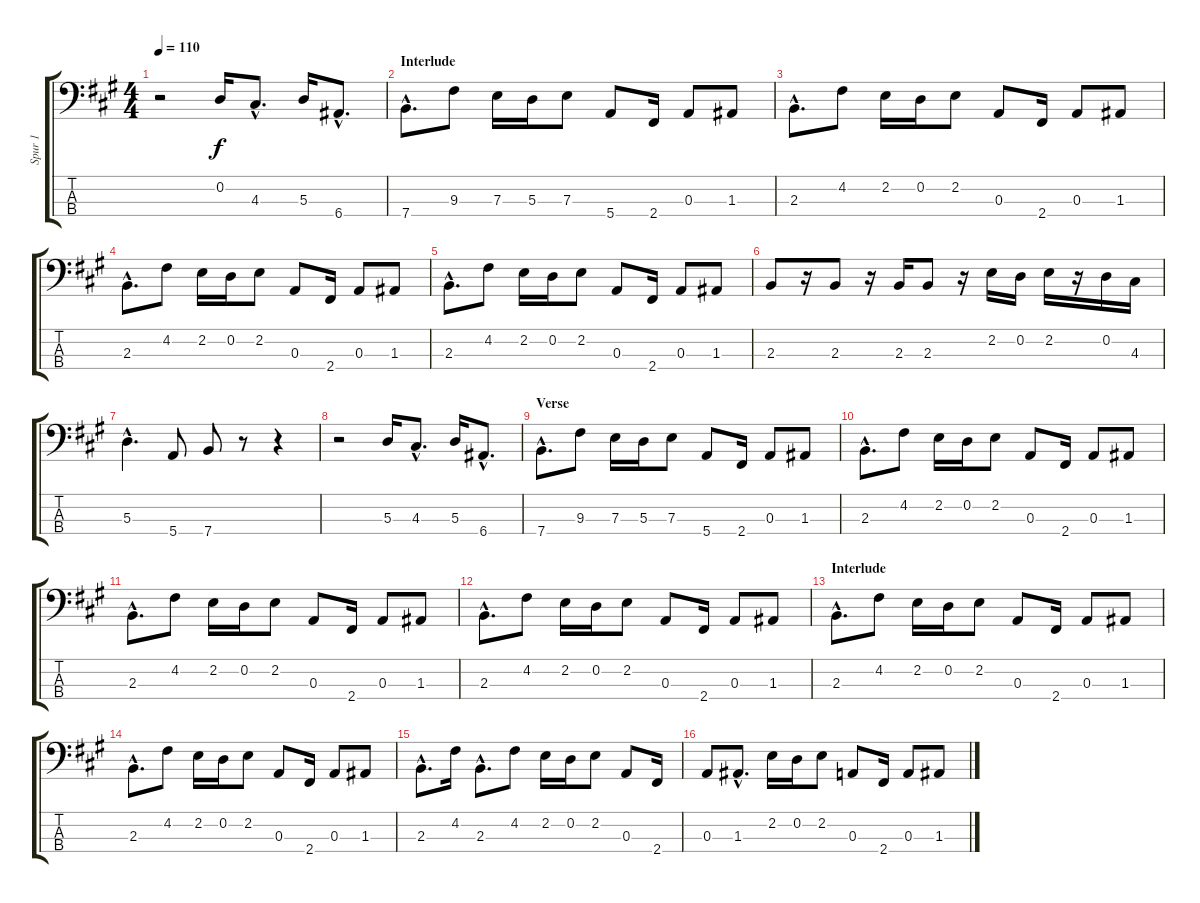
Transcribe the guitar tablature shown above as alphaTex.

\track ("Spur 1" "Spur 1") {instrument electricbassfinger}
\staff {score tabs}
\tuning (G2 D2 A1 E1) {hide}
\ts (4 4)
\tempo 110
\clef f4
\ks a
r.2{dy f instrument electricbassfinger} 0.2.16 4.3{hac}.8{d} 5.3.16 6.4{hac}.8{d} |
\section ("" "Interlude")
7.4{hac}.8{d} 9.3.8 7.3.16 5.3.16 7.3.8 5.4.8 2.4.16 0.3.8 1.3.8 |
2.3{hac}.8{d} 4.2.8 2.2.16 0.2.16 2.2.8 0.3.8 2.4.16 0.3.8 1.3.8 |
2.3{hac}.8{d} 4.2.8 2.2.16 0.2.16 2.2.8 0.3.8 2.4.16 0.3.8 1.3.8 |
2.3{hac}.8{d} 4.2.8 2.2.16 0.2.16 2.2.8 0.3.8 2.4.16 0.3.8 1.3.8 |
2.3.8 r.16 2.3.8 r.16 2.3.16 2.3.8 r.16 2.2.16 0.2.16 2.2.16 r.16 0.2.16 4.3.16 |
5.3{hac}.4{d} 5.4.8 7.4.8 r.8 r.4 |
r.2 5.3.16 4.3{hac}.8{d} 5.3.16 6.4{hac}.8{d} |
\section ("" "Verse")
7.4{hac}.8{d} 9.3.8 7.3.16 5.3.16 7.3.8 5.4.8 2.4.16 0.3.8 1.3.8 |
2.3{hac}.8{d} 4.2.8 2.2.16 0.2.16 2.2.8 0.3.8 2.4.16 0.3.8 1.3.8 |
2.3{hac}.8{d} 4.2.8 2.2.16 0.2.16 2.2.8 0.3.8 2.4.16 0.3.8 1.3.8 |
2.3{hac}.8{d} 4.2.8 2.2.16 0.2.16 2.2.8 0.3.8 2.4.16 0.3.8 1.3.8 |
\section ("" "Interlude")
2.3{hac}.8{d} 4.2.8 2.2.16 0.2.16 2.2.8 0.3.8 2.4.16 0.3.8 1.3.8 |
2.3{hac}.8{d} 4.2.8 2.2.16 0.2.16 2.2.8 0.3.8 2.4.16 0.3.8 1.3.8 |
2.3{hac}.8{d} 4.2.16 2.3{hac}.8{d} 4.2.8 2.2.16 0.2.16 2.2.8 0.3.8 2.4.16 |
0.3.8 1.3{hac}.8{d} 2.2.16 0.2.16 2.2.8 0.3.8 2.4.16 0.3.8 1.3.8
